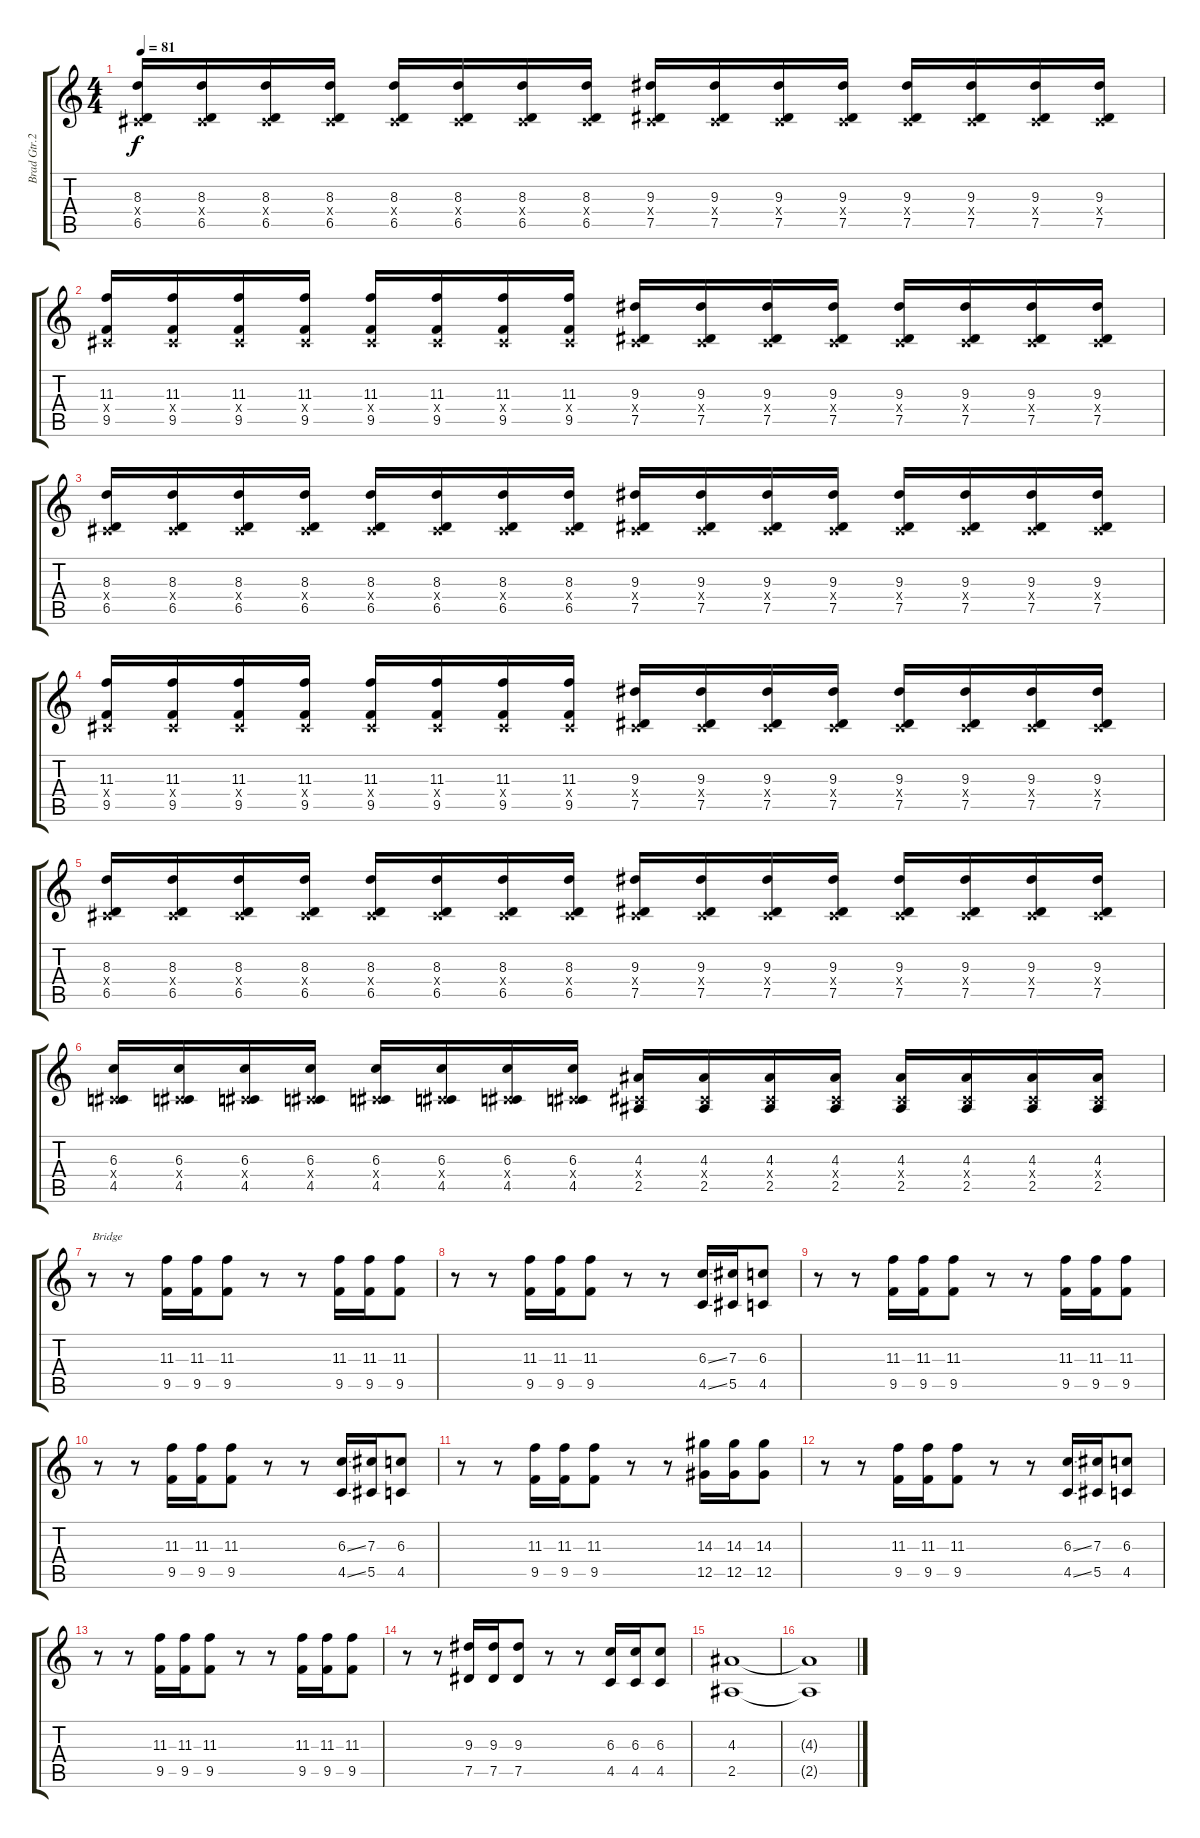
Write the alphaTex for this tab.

\track ("Brad Gtr.2" "Brad Gtr.2") {instrument distortionguitar}
\staff {score tabs}
\tuning (Eb4 Bb3 Gb3 Db3 Ab2 Eb2) {hide}
\ts (4 4)
\tempo 81
\clef g2
\ks c
(8.3 0.4{x} 6.5).16{dy f volume 16 balance 8 instrument distortionguitar} (8.3 0.4{x} 6.5).16 (8.3 0.4{x} 6.5).16 (8.3 0.4{x} 6.5).16 (8.3 0.4{x} 6.5).16 (8.3 0.4{x} 6.5).16 (8.3 0.4{x} 6.5).16 (8.3 0.4{x} 6.5).16 (9.3 0.4{x} 7.5).16 (9.3 0.4{x} 7.5).16 (9.3 0.4{x} 7.5).16 (9.3 0.4{x} 7.5).16 (9.3 0.4{x} 7.5).16 (9.3 0.4{x} 7.5).16 (9.3 0.4{x} 7.5).16 (9.3 0.4{x} 7.5).16 |
(11.3 0.4{x} 9.5).16 (11.3 0.4{x} 9.5).16 (11.3 0.4{x} 9.5).16 (11.3 0.4{x} 9.5).16 (11.3 0.4{x} 9.5).16 (11.3 0.4{x} 9.5).16 (11.3 0.4{x} 9.5).16 (11.3 0.4{x} 9.5).16 (9.3 0.4{x} 7.5).16 (9.3 0.4{x} 7.5).16 (9.3 0.4{x} 7.5).16 (9.3 0.4{x} 7.5).16 (9.3 0.4{x} 7.5).16 (9.3 0.4{x} 7.5).16 (9.3 0.4{x} 7.5).16 (9.3 0.4{x} 7.5).16 |
(8.3 0.4{x} 6.5).16{volume 16 balance 8 instrument distortionguitar} (8.3 0.4{x} 6.5).16 (8.3 0.4{x} 6.5).16 (8.3 0.4{x} 6.5).16 (8.3 0.4{x} 6.5).16 (8.3 0.4{x} 6.5).16 (8.3 0.4{x} 6.5).16 (8.3 0.4{x} 6.5).16 (9.3 0.4{x} 7.5).16 (9.3 0.4{x} 7.5).16 (9.3 0.4{x} 7.5).16 (9.3 0.4{x} 7.5).16 (9.3 0.4{x} 7.5).16 (9.3 0.4{x} 7.5).16 (9.3 0.4{x} 7.5).16 (9.3 0.4{x} 7.5).16 |
(11.3 0.4{x} 9.5).16 (11.3 0.4{x} 9.5).16 (11.3 0.4{x} 9.5).16 (11.3 0.4{x} 9.5).16 (11.3 0.4{x} 9.5).16 (11.3 0.4{x} 9.5).16 (11.3 0.4{x} 9.5).16 (11.3 0.4{x} 9.5).16 (9.3 0.4{x} 7.5).16 (9.3 0.4{x} 7.5).16 (9.3 0.4{x} 7.5).16 (9.3 0.4{x} 7.5).16 (9.3 0.4{x} 7.5).16 (9.3 0.4{x} 7.5).16 (9.3 0.4{x} 7.5).16 (9.3 0.4{x} 7.5).16 |
(8.3 0.4{x} 6.5).16{volume 16 balance 8 instrument distortionguitar} (8.3 0.4{x} 6.5).16 (8.3 0.4{x} 6.5).16 (8.3 0.4{x} 6.5).16 (8.3 0.4{x} 6.5).16 (8.3 0.4{x} 6.5).16 (8.3 0.4{x} 6.5).16 (8.3 0.4{x} 6.5).16 (9.3 0.4{x} 7.5).16 (9.3 0.4{x} 7.5).16 (9.3 0.4{x} 7.5).16 (9.3 0.4{x} 7.5).16 (9.3 0.4{x} 7.5).16 (9.3 0.4{x} 7.5).16 (9.3 0.4{x} 7.5).16 (9.3 0.4{x} 7.5).16 |
(6.3 0.4{x} 4.5).16 (6.3 0.4{x} 4.5).16 (6.3 0.4{x} 4.5).16 (6.3 0.4{x} 4.5).16 (6.3 0.4{x} 4.5).16 (6.3 0.4{x} 4.5).16 (6.3 0.4{x} 4.5).16 (6.3 0.4{x} 4.5).16 (4.3 0.4{x} 2.5).16 (4.3 0.4{x} 2.5).16 (4.3 0.4{x} 2.5).16 (4.3 0.4{x} 2.5).16 (4.3 0.4{x} 2.5).16 (4.3 0.4{x} 2.5).16 (4.3 0.4{x} 2.5).16 (4.3 0.4{x} 2.5).16 |
r.8{txt "Bridge" volume 16 balance 8} r.8 (11.3 9.5).16 (11.3 9.5).16 (11.3 9.5).8 r.8 r.8 (11.3 9.5).16 (11.3 9.5).16 (11.3 9.5).8 |
r.8 r.8 (11.3 9.5).16 (11.3 9.5).16 (11.3 9.5).8 r.8 r.8 (6.3{ss} 4.5{ss}).16 (7.3 5.5).16 (6.3 4.5).8 |
r.8 r.8 (11.3 9.5).16 (11.3 9.5).16 (11.3 9.5).8 r.8 r.8 (11.3 9.5).16 (11.3 9.5).16 (11.3 9.5).8 |
r.8 r.8 (11.3 9.5).16 (11.3 9.5).16 (11.3 9.5).8 r.8 r.8 (6.3{ss} 4.5{ss}).16 (7.3 5.5).16 (6.3 4.5).8 |
r.8 r.8 (11.3 9.5).16 (11.3 9.5).16 (11.3 9.5).8 r.8 r.8 (14.3 12.5).16 (14.3 12.5).16 (14.3 12.5).8 |
r.8 r.8 (11.3 9.5).16 (11.3 9.5).16 (11.3 9.5).8 r.8 r.8 (6.3{ss} 4.5{ss}).16 (7.3 5.5).16 (6.3 4.5).8 |
r.8 r.8 (11.3 9.5).16 (11.3 9.5).16 (11.3 9.5).8 r.8 r.8 (11.3 9.5).16 (11.3 9.5).16 (11.3 9.5).8 |
r.8 r.8 (9.3 7.5).16 (9.3 7.5).16 (9.3 7.5).8 r.8 r.8 (6.3 4.5).16 (6.3 4.5).16 (6.3 4.5).8 |
(4.3 2.5).1{volume 8 balance 8} |
(4.3{t} 2.5{t}).1
